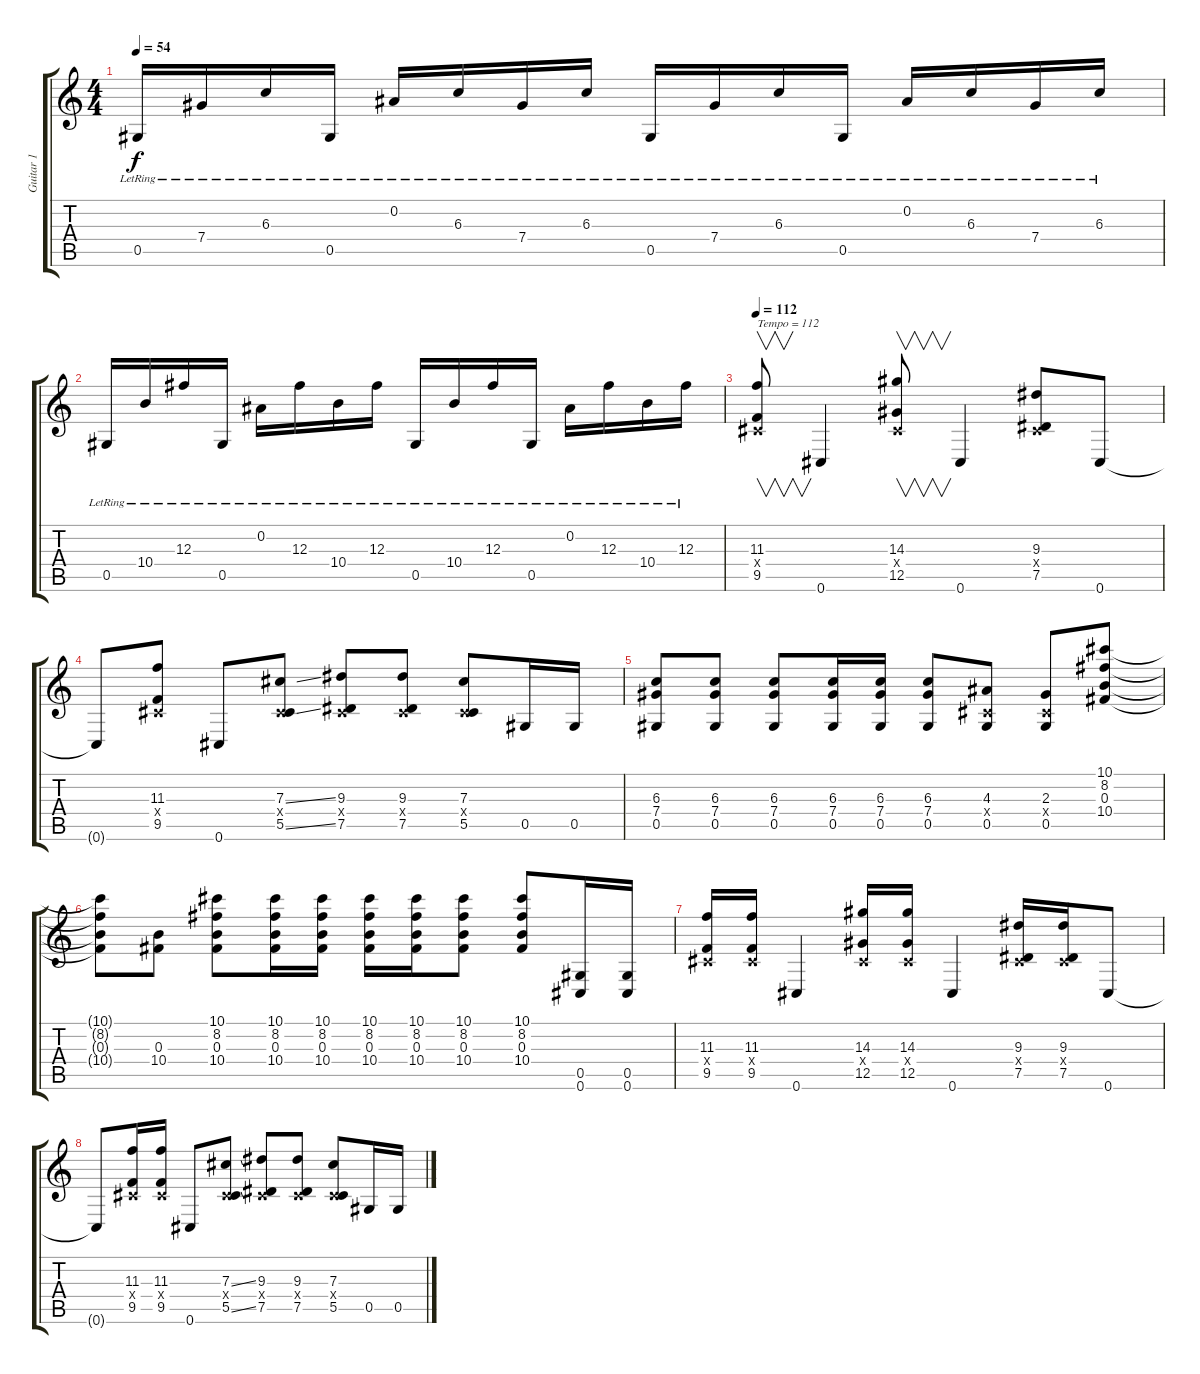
\track ("Guitar 1" "Guitar 1") {instrument electricguitarjazz}
\staff {score tabs}
\tuning (Eb4 Bb3 Gb3 Db3 Ab2 Db2) {hide}
\ts (4 4)
\tempo 54
\clef g2
\ks c
0.5{lr}.16{dy f} 7.4{lr}.16 6.3{lr}.16 0.5{lr}.16 0.2{lr}.16 6.3{lr}.16 7.4{lr}.16 6.3{lr}.16 0.5{lr}.16 7.4{lr}.16 6.3{lr}.16 0.5{lr}.16 0.2{lr}.16 6.3{lr}.16 7.4{lr}.16 6.3{lr}.16 |
0.5{lr}.16 10.4{lr}.16 12.3{lr}.16 0.5{lr}.16 0.2{lr}.16 12.3{lr}.16 10.4{lr}.16 12.3{lr}.16 0.5{lr}.16 10.4{lr}.16 12.3{lr}.16 0.5{lr}.16 0.2{lr}.16 12.3{lr}.16 10.4{lr}.16 12.3{lr}.16 |
\tempo 112
(11.3 0.4{x} 9.5).8{v txt "Tempo = 112" volume 15 instrument distortionguitar} 0.6.4 (14.3 0.4{x} 12.5).8{v} 0.6.4 (9.3 0.4{x} 7.5).8 0.6.8 |
0.6{t}.8 (11.3 0.4{x} 9.5).8 0.6.8 (7.3{ss} 0.4{x} 5.5{ss}).8 (9.3 0.4{x} 7.5).8 (9.3 0.4{x} 7.5).8 (7.3 0.4{x} 5.5).8 0.5.16 0.5.16 |
(6.3 7.4 0.5).8 (6.3 7.4 0.5).8 (6.3 7.4 0.5).8 (6.3 7.4 0.5).16 (6.3 7.4 0.5).16 (6.3 7.4 0.5).8 (4.3 0.4{x} 0.5).8 (2.3 0.4{x} 0.5).8 (10.1 8.2 0.3 10.4).8 |
(10.1{t} 8.2{t} 0.3{t} 10.4{t}).8 (0.3 10.4).8 (10.1 8.2 0.3 10.4).8 (10.1 8.2 0.3 10.4).16 (10.1 8.2 0.3 10.4).16 (10.1 8.2 0.3 10.4).16 (10.1 8.2 0.3 10.4).16 (10.1 8.2 0.3 10.4).8 (10.1 8.2 0.3 10.4).8 (0.5 0.6).16 (0.5 0.6).16 |
(11.3 0.4{x} 9.5).16 (11.3 0.4{x} 9.5).16 0.6.4 (14.3 0.4{x} 12.5).16 (14.3 0.4{x} 12.5).16 0.6.4 (9.3 0.4{x} 7.5).16 (9.3 0.4{x} 7.5).16 0.6.8 |
0.6{t}.8 (11.3 0.4{x} 9.5).16 (11.3 0.4{x} 9.5).16 0.6.8 (7.3{ss} 0.4{x} 5.5{ss}).8 (9.3 0.4{x} 7.5).8 (9.3 0.4{x} 7.5).8 (7.3 0.4{x} 5.5).8 0.5.16 0.5.16
